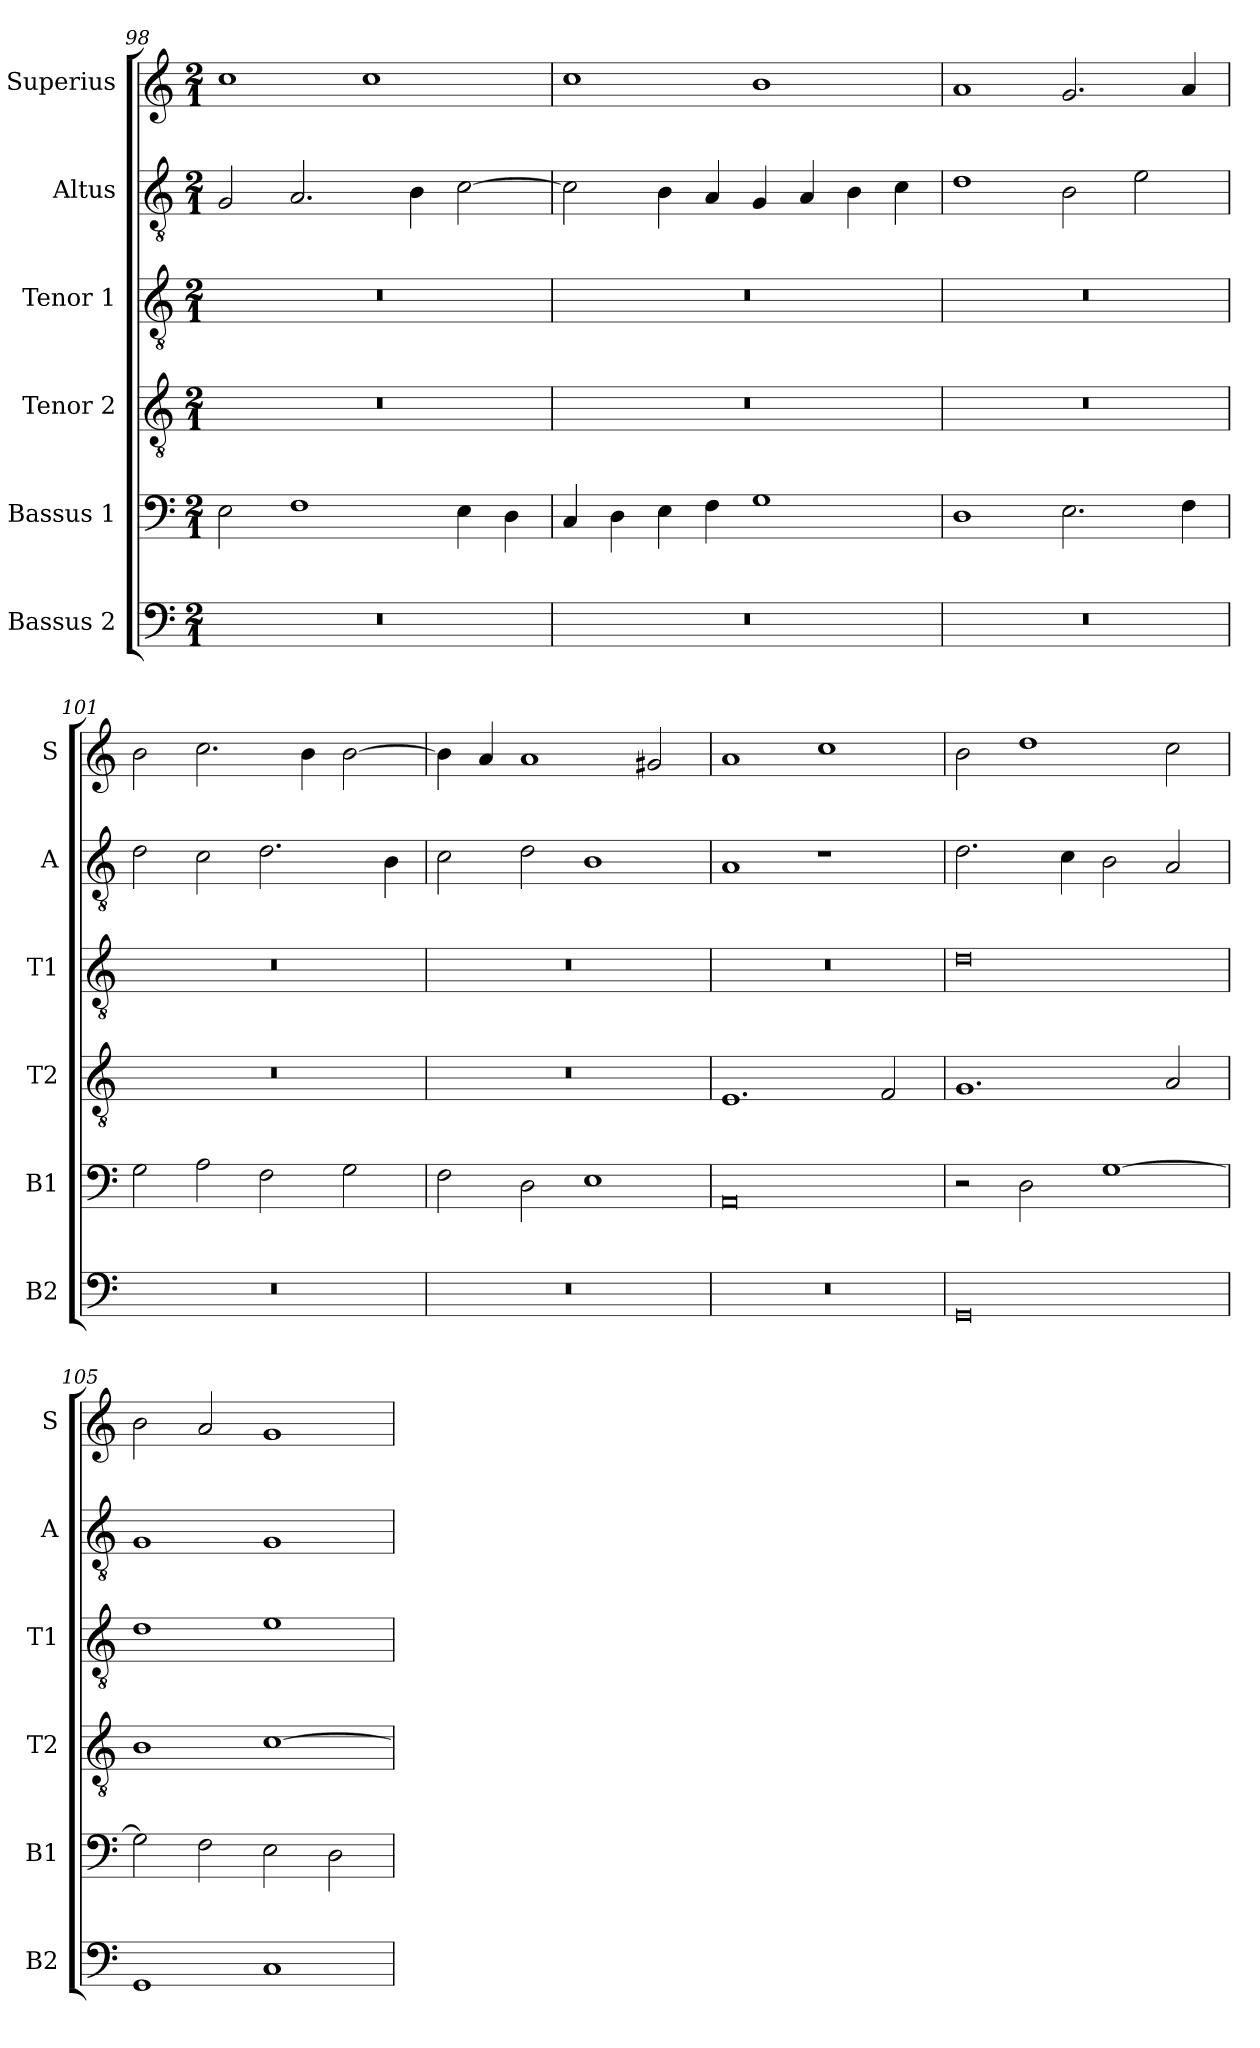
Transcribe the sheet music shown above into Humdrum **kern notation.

**kern	**kern	**kern	**kern	**kern	**kern
*part6	*part5	*part4	*part3	*part2	*part1
*staff6	*staff5	*staff4	*staff3	*staff2	*staff1
*I"Bassus 2	*I"Bassus 1	*I"Tenor 2	*I"Tenor 1	*I"Altus	*I"Superius
*I'B2	*I'B1	*I'T2	*I'T1	*I'A	*I'S
*clefF4	*clefF4	*clefGv2	*clefGv2	*clefGv2	*clefG2
*k[]	*k[]	*k[]	*k[]	*k[]	*k[]
*a:	*a:	*a:	*a:	*a:	*a:
*M2/1	*M2/1	*M2/1	*M2/1	*M2/1	*M2/1
=98	=98	=98	=98	=98	=98
0r	2E	0r	0r	2G	1cc
.	1F	.	.	2.A	.
.	.	.	.	.	1cc
.	.	.	.	4B	.
.	4E	.	.	[2c	.
.	4D	.	.	.	.
=99	=99	=99	=99	=99	=99
0r	4C	0r	0r	2c]	1cc
.	4D	.	.	.	.
.	4E	.	.	4B	.
.	4F	.	.	4A	.
.	1G	.	.	4G	1b
.	.	.	.	4A	.
.	.	.	.	4B	.
.	.	.	.	4c	.
=100	=100	=100	=100	=100	=100
0r	1D	0r	0r	1d	1a
.	2.E	.	.	2B	2.g
.	.	.	.	2e	.
.	4F	.	.	.	4a
=101	=101	=101	=101	=101	=101
0r	2G	0r	0r	2d	2b
.	2A	.	.	2c	2.cc
.	2F	.	.	2.d	.
.	.	.	.	.	4b
.	2G	.	.	.	[2b
.	.	.	.	4B	.
=102	=102	=102	=102	=102	=102
0r	2F	0r	0r	2c	4b]
.	.	.	.	.	4a
.	2D	.	.	2d	1a
.	1E	.	.	1B	.
.	.	.	.	.	2g#X
=103	=103	=103	=103	=103	=103
0r	0AA	1.E	0r	1A	1a
.	.	.	.	1r	1cc
.	.	2F	.	.	.
=104	=104	=104	=104	=104	=104
0GG	2r	1.G	0d	2.d	2b
.	2D	.	.	.	1dd
.	.	.	.	4c	.
.	[1G	.	.	2B	.
.	.	2A	.	2A	2cc
=105	=105	=105	=105	=105	=105
1GG	2G]	1B	1d	1G	2b
.	2F	.	.	.	2a
1C	2E	[1c	1e	1G	1g
.	2D	.	.	.	.
=	=	=	=	=	=
*-	*-	*-	*-	*-	*-
